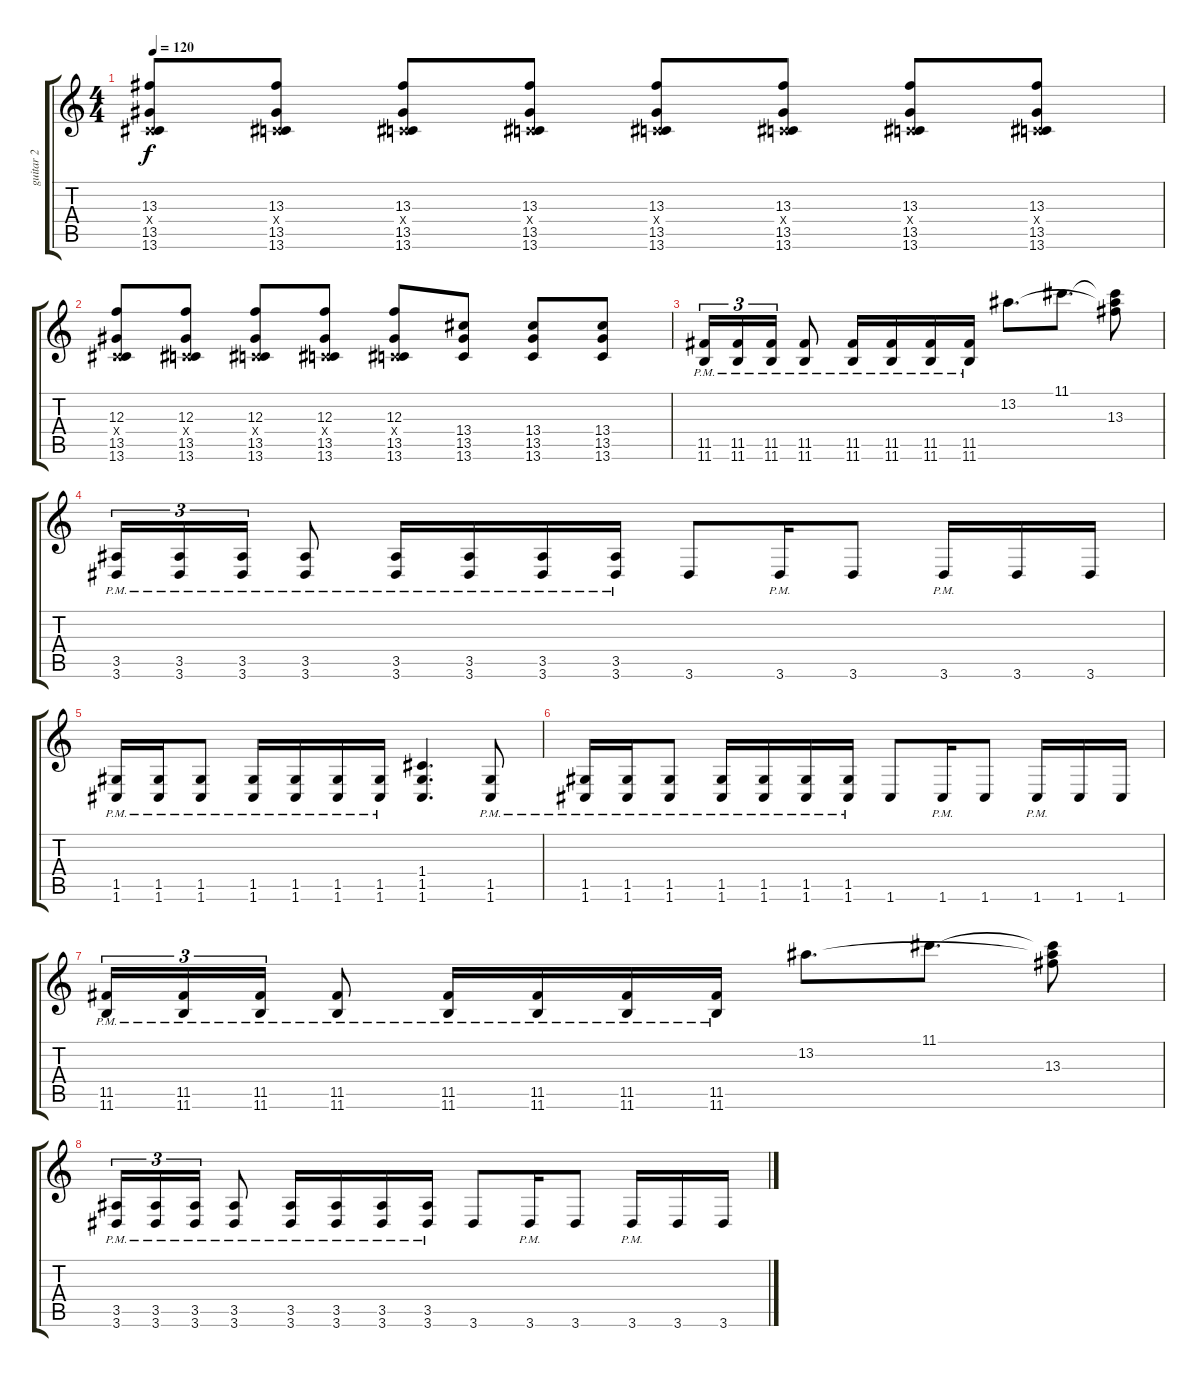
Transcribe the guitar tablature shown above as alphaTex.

\track ("guitar 2" "guitar 2") {instrument distortionguitar}
\staff {score tabs}
\tuning (D4 A3 F3 C3 G2 C2) {hide}
\ts (4 4)
\tempo 120
\clef g2
\ks c
(13.3 0.4{x} 13.5 13.6).8{dy f} (13.3 0.4{x} 13.5 13.6).8 (13.3 0.4{x} 13.5 13.6).8 (13.3 0.4{x} 13.5 13.6).8 (13.3 0.4{x} 13.5 13.6).8 (13.3 0.4{x} 13.5 13.6).8 (13.3 0.4{x} 13.5 13.6).8 (13.3 0.4{x} 13.5 13.6).8 |
(12.3 0.4{x} 13.5 13.6).8 (12.3 0.4{x} 13.5 13.6).8 (12.3 0.4{x} 13.5 13.6).8 (12.3 0.4{x} 13.5 13.6).8 (12.3 0.4{x} 13.5 13.6).8 (13.4 13.5 13.6).8 (13.4 13.5 13.6).8 (13.4 13.5 13.6).8 |
(11.5{pm} 11.6{pm}).16{tu (3 2)} (11.5{pm} 11.6{pm}).16{tu (3 2)} (11.5{pm} 11.6{pm}).16{tu (3 2)} (11.5{pm} 11.6{pm}).8 (11.5{pm} 11.6{pm}).16 (11.5{pm} 11.6{pm}).16 (11.5{pm} 11.6{pm}).16 (11.5{pm} 11.6{pm}).16 13.2.8{d} 11.1.8{d} (11.1{t} 13.2{t} 13.3).8 |
(3.5{pm} 3.6{pm}).16{tu (3 2)} (3.5{pm} 3.6{pm}).16{tu (3 2)} (3.5{pm} 3.6{pm}).16{tu (3 2)} (3.5{pm} 3.6{pm}).8 (3.5{pm} 3.6{pm}).16 (3.5{pm} 3.6{pm}).16 (3.5{pm} 3.6{pm}).16 (3.5{pm} 3.6{pm}).16 3.6.8 3.6{pm}.16 3.6.8 3.6{pm}.16 3.6.16 3.6.16 |
(1.5{pm} 1.6{pm}).16 (1.5{pm} 1.6{pm}).16 (1.5{pm} 1.6{pm}).8 (1.5{pm} 1.6{pm}).16 (1.5{pm} 1.6{pm}).16 (1.5{pm} 1.6{pm}).16 (1.5{pm} 1.6{pm}).16 (1.4 1.5 1.6).4{d} (1.5{pm} 1.6{pm}).8 |
(1.5{pm} 1.6{pm}).16 (1.5{pm} 1.6{pm}).16 (1.5{pm} 1.6{pm}).8 (1.5{pm} 1.6{pm}).16 (1.5{pm} 1.6{pm}).16 (1.5{pm} 1.6{pm}).16 (1.5{pm} 1.6{pm}).16 1.6.8 1.6{pm}.16 1.6.8 1.6{pm}.16 1.6.16 1.6.16 |
(11.5{pm} 11.6{pm}).16{tu (3 2)} (11.5{pm} 11.6{pm}).16{tu (3 2)} (11.5{pm} 11.6{pm}).16{tu (3 2)} (11.5{pm} 11.6{pm}).8 (11.5{pm} 11.6{pm}).16 (11.5{pm} 11.6{pm}).16 (11.5{pm} 11.6{pm}).16 (11.5{pm} 11.6{pm}).16 13.2.8{d} 11.1.8{d} (11.1{t} 13.2{t} 13.3).8 |
(3.5{pm} 3.6{pm}).16{tu (3 2)} (3.5{pm} 3.6{pm}).16{tu (3 2)} (3.5{pm} 3.6{pm}).16{tu (3 2)} (3.5{pm} 3.6{pm}).8 (3.5{pm} 3.6{pm}).16 (3.5{pm} 3.6{pm}).16 (3.5{pm} 3.6{pm}).16 (3.5{pm} 3.6{pm}).16 3.6.8 3.6{pm}.16 3.6.8 3.6{pm}.16 3.6.16 3.6.16
